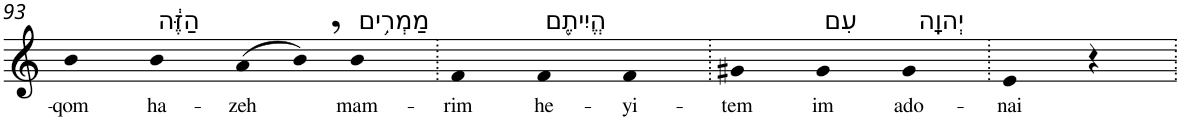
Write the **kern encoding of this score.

**kern	**text
*part1	*part1
*staff1	*staff1
*I"Piano	*
*I'Pno	*
!!LO:PB:g=z
*clefG2	*
*k[]	*
=93	=93
!	!LO:LY:b
4b	-qom
!LO:TX:a:t=הַזֶּ֔ה	!
!	!LO:LY:b
4b	ha-
!	!LO:LY:b
(8a	-zeh
8b,)	.
!LO:TX:a:t=מַמְרִ֥ים	!
!	!LO:LY:b
4b	mam-
=94.	=94.
!	!LO:LY:b
4f	-rim
!LO:TX:a:t=הֱיִיתֶ֖ם	!
!	!LO:LY:b
4f	he-
!	!LO:LY:b
4f	-yi-
=95.	=95.
!	!LO:LY:b
4g#X	-tem
!LO:TX:a:t=עִם	!
!	!LO:LY:b
4g#	im
!LO:TX:a:t=יְהוָֽה	!
!	!LO:LY:b
4g#	ado-
=96.	=96.
!	!LO:LY:b
4e	-nai
4r	.
=.	=.
*-	*-
